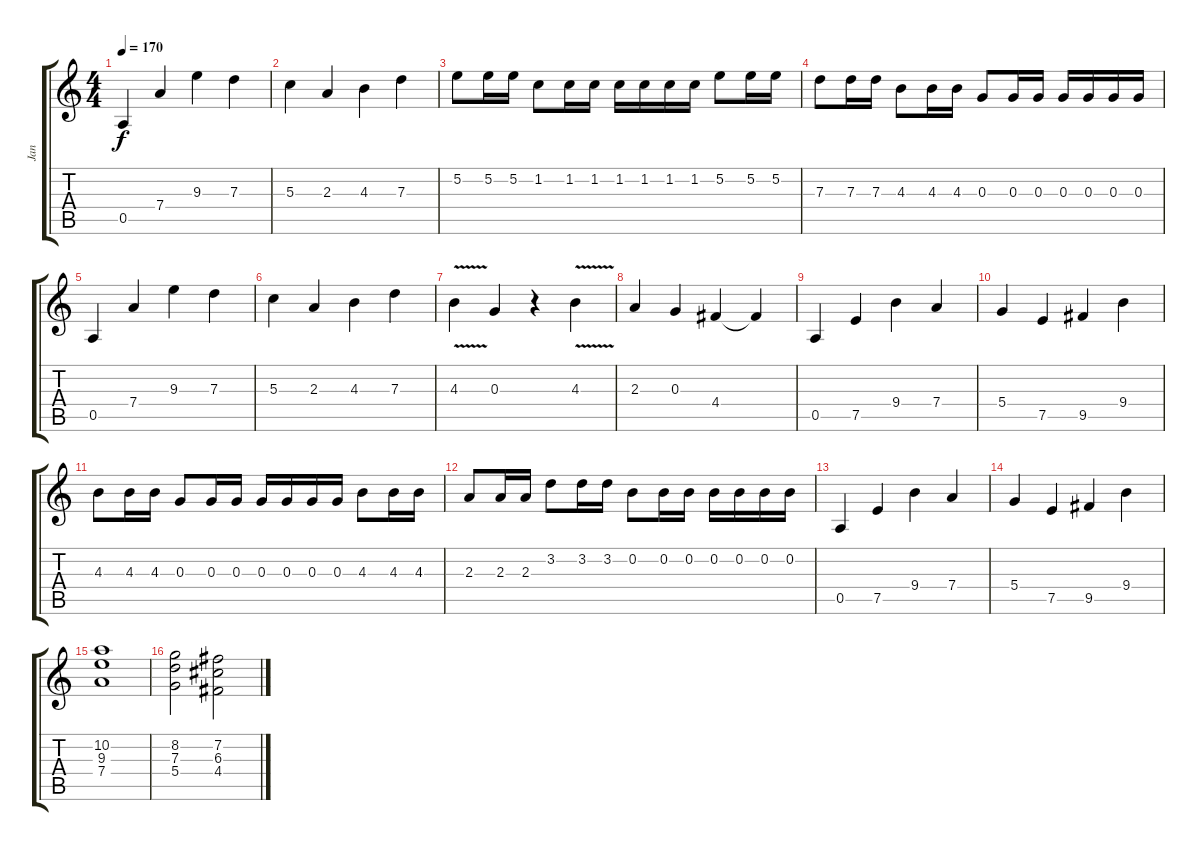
\track ("Jan" "Jan") {instrument distortionguitar}
\staff {score tabs}
\tuning (E4 B3 G3 D3 A2 E2) {hide}
\ts (4 4)
\tempo 170
\clef g2
\ks c
0.5.4{dy f} 7.4.4 9.3.4 7.3.4 |
5.3.4 2.3.4 4.3.4 7.3.4 |
5.2.8 5.2.16 5.2.16 1.2.8 1.2.16 1.2.16 1.2.16 1.2.16 1.2.16 1.2.16 5.2.8 5.2.16 5.2.16 |
7.3.8 7.3.16 7.3.16 4.3.8 4.3.16 4.3.16 0.3.8 0.3.16 0.3.16 0.3.16 0.3.16 0.3.16 0.3.16 |
0.5.4 7.4.4 9.3.4 7.3.4 |
5.3.4 2.3.4 4.3.4 7.3.4 |
4.3{v}.4 0.3.4 r.4 4.3{v}.4 |
2.3.4 0.3.4 4.4.4 4.4{t}.4 |
0.5.4 7.5.4 9.4.4 7.4.4 |
5.4.4 7.5.4 9.5.4 9.4.4 |
4.3.8 4.3.16 4.3.16 0.3.8 0.3.16 0.3.16 0.3.16 0.3.16 0.3.16 0.3.16 4.3.8 4.3.16 4.3.16 |
2.3.8 2.3.16 2.3.16 3.2.8 3.2.16 3.2.16 0.2.8 0.2.16 0.2.16 0.2.16 0.2.16 0.2.16 0.2.16 |
0.5.4 7.5.4 9.4.4 7.4.4 |
5.4.4 7.5.4 9.5.4 9.4.4 |
(10.2 9.3 7.4).1{volume 10 balance 8} |
(8.2 7.3 5.4).2 (7.2 6.3 4.4).2
